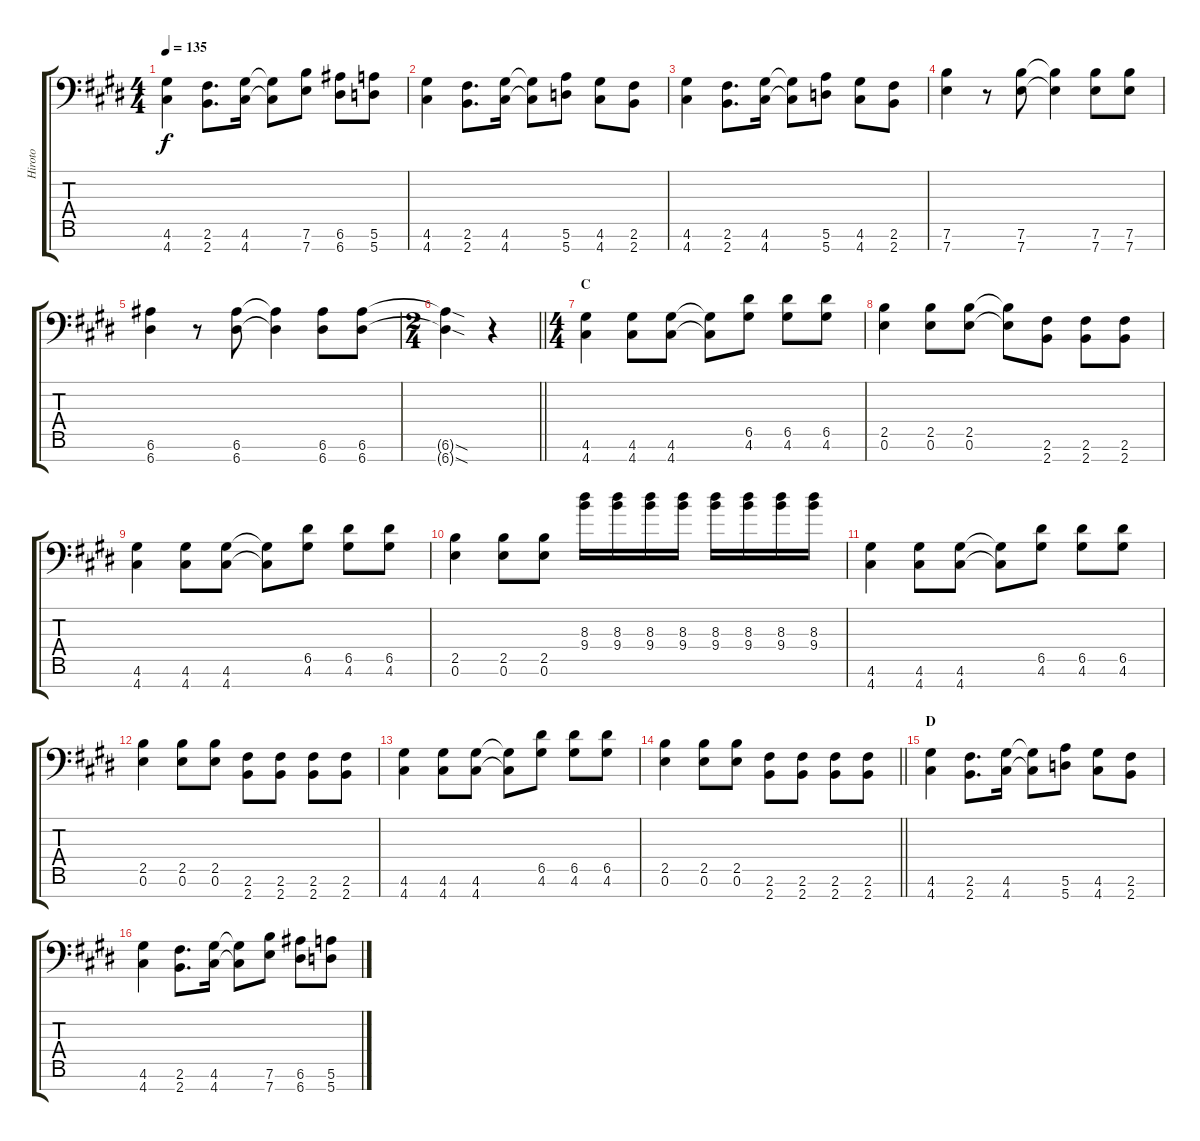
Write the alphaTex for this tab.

\track ("Hiroto" "Hiroto") {instrument distortionguitar}
\staff {score tabs}
\tuning (E4 B3 G3 D3 A2 E2 A1) {hide}
\ts (4 4)
\tempo 135
\clef f4
\ks e
(4.6 4.7).4{dy f} (2.6 2.7).8{d} (4.6 4.7).16 (4.6{t} 4.7{t}).8 (7.6 7.7).8 (6.6 6.7).8 (5.6 5.7).8 |
(4.6 4.7).4 (2.6 2.7).8{d} (4.6 4.7).16 (4.6{t} 4.7{t}).8 (5.6 5.7).8 (4.6 4.7).8 (2.6 2.7).8 |
(4.6 4.7).4 (2.6 2.7).8{d} (4.6 4.7).16 (4.6{t} 4.7{t}).8 (5.6 5.7).8 (4.6 4.7).8 (2.6 2.7).8 |
(7.6 7.7).4 r.8 (7.6 7.7).8 (7.6{t} 7.7{t}).4 (7.6 7.7).8 (7.6 7.7).8 |
(6.6 6.7).4 r.8 (6.6 6.7).8 (6.6{t} 6.7{t}).4 (6.6 6.7).8 (6.6 6.7).8 |
\ts (2 4)
\barLineRight lightlight
(6.6{sod t} 6.7{sod t}).4 r.4 |
\ts (4 4)
\section ("" "C")
(4.6 4.7).4 (4.6 4.7).8 (4.6 4.7).8 (4.6{t} 4.7{t}).8 (6.5 4.6).8 (6.5 4.6).8 (6.5 4.6).8 |
(2.5 0.6).4 (2.5 0.6).8 (2.5 0.6).8 (2.5{t} 0.6{t}).8 (2.6 2.7).8 (2.6 2.7).8 (2.6 2.7).8 |
(4.6 4.7).4 (4.6 4.7).8 (4.6 4.7).8 (4.6{t} 4.7{t}).8 (6.5 4.6).8 (6.5 4.6).8 (6.5 4.6).8 |
(2.5 0.6).4 (2.5 0.6).8 (2.5 0.6).8 (8.3 9.4).16 (8.3 9.4).16 (8.3 9.4).16 (8.3 9.4).16 (8.3 9.4).16 (8.3 9.4).16 (8.3 9.4).16 (8.3 9.4).16 |
(4.6 4.7).4 (4.6 4.7).8 (4.6 4.7).8 (4.6{t} 4.7{t}).8 (6.5 4.6).8 (6.5 4.6).8 (6.5 4.6).8 |
(2.5 0.6).4 (2.5 0.6).8 (2.5 0.6).8 (2.6 2.7).8 (2.6 2.7).8 (2.6 2.7).8 (2.6 2.7).8 |
(4.6 4.7).4 (4.6 4.7).8 (4.6 4.7).8 (4.6{t} 4.7{t}).8 (6.5 4.6).8 (6.5 4.6).8 (6.5 4.6).8 |
\barLineRight lightlight
(2.5 0.6).4 (2.5 0.6).8 (2.5 0.6).8 (2.6 2.7).8 (2.6 2.7).8 (2.6 2.7).8 (2.6 2.7).8 |
\section ("" "D")
(4.6 4.7).4 (2.6 2.7).8{d} (4.6 4.7).16 (4.6{t} 4.7{t}).8 (5.6 5.7).8 (4.6 4.7).8 (2.6 2.7).8 |
(4.6 4.7).4 (2.6 2.7).8{d} (4.6 4.7).16 (4.6{t} 4.7{t}).8 (7.6 7.7).8 (6.6 6.7).8 (5.6 5.7).8
